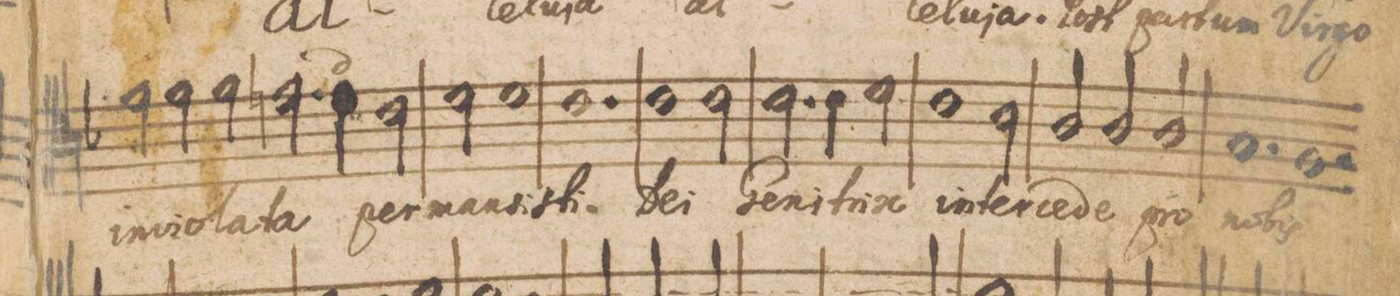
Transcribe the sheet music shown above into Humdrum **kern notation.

**kern	**text
*I"Tenor 2d(us)	*
*clefC4	*
*k[b-]	*
*M3/2	*
2f\	in-
2f\	-vi-
2f\	-o-
=12-	=12-
2.en\	-la-
4d\	-ta
2c\	per-
=13	=13
2d\	-man-
1d	-ſi-
=14	=14
1.c	-ſti
=15	=15
1c	De-
2c\	-i
=16	=16
2.c\	Ge-
4c\	-ni-
2d\	-trix
=17	=17
1c	in-
2B-\	-ter-
=18	=18
2A/	-ce-
2A/	-de
2A/	pro
=19	=19
1.G	no-
=20-	=20-
1.F	bis
=21-	=21-
*-	*-
